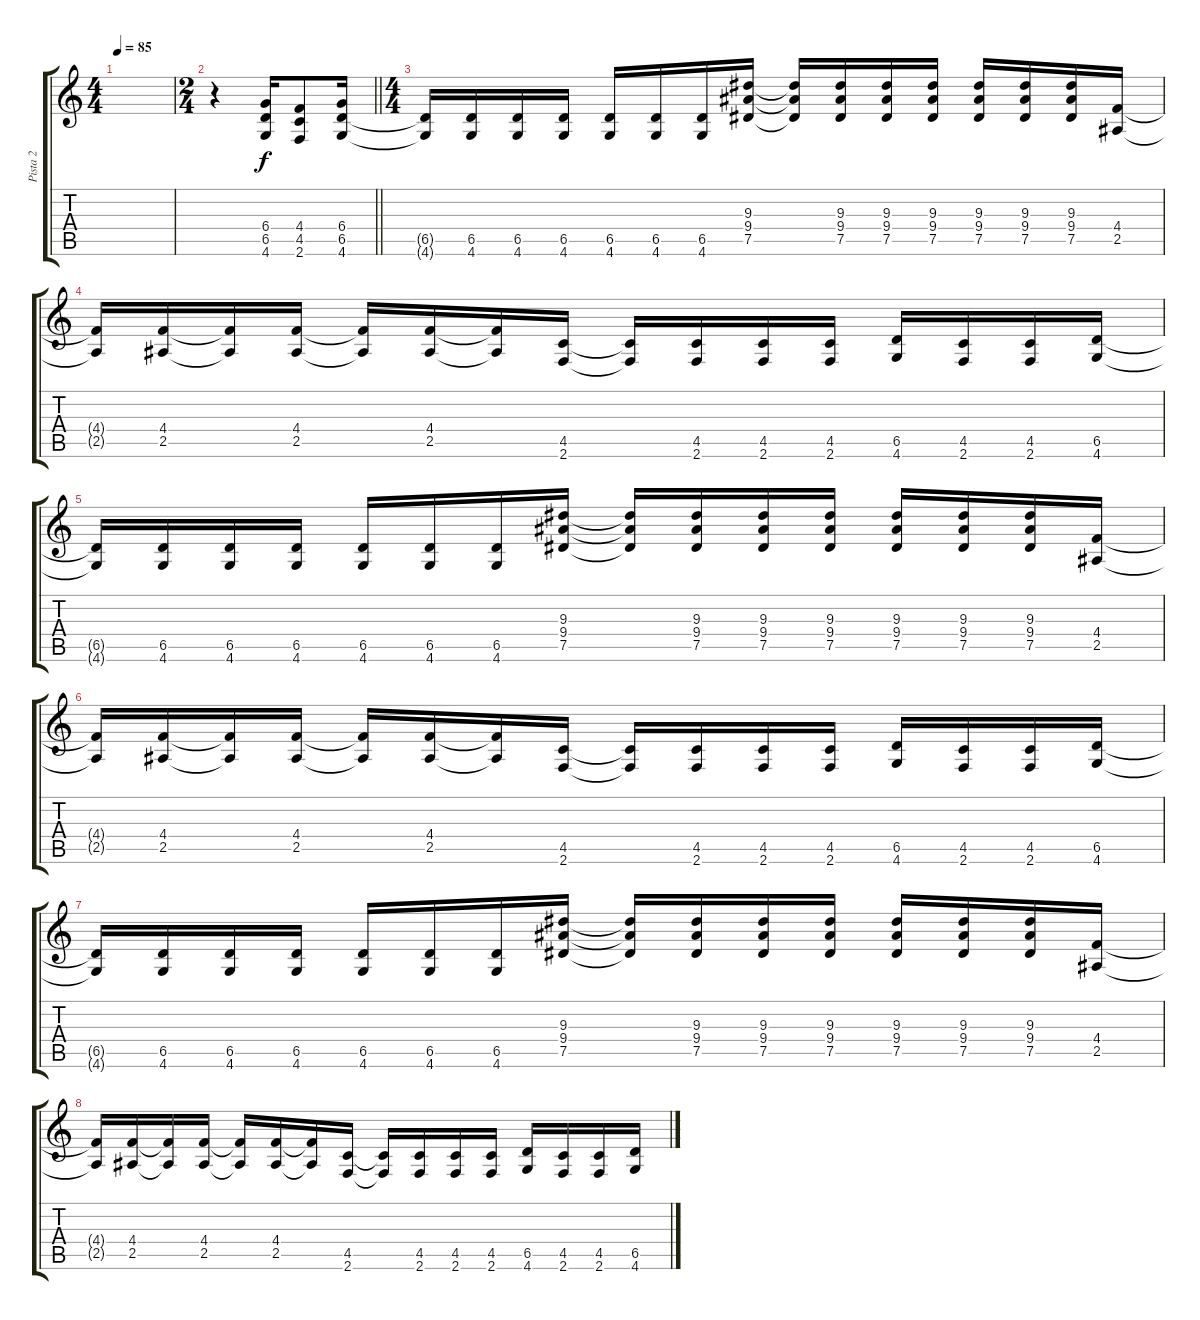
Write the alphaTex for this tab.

\track ("Pista 2" "Pista 2") {instrument distortionguitar}
\staff {score tabs}
\tuning (Eb4 Bb3 Gb3 Db3 Ab2 Eb2) {hide}
\ts (4 4)
\tempo 85
\clef g2
\ks c
|
\ts (2 4)
\barLineRight lightlight
r.4 (6.4 6.5 4.6).16 (4.4 4.5 2.6).8 (6.4 6.5 4.6).16 |
\ts (4 4)
(6.5{t} 4.6{t}).16 (6.5 4.6).16 (6.5 4.6).16 (6.5 4.6).16 (6.5 4.6).16 (6.5 4.6).16 (6.5 4.6).16 (9.3 9.4 7.5).16 (9.3{t} 9.4{t} 7.5{t}).16 (9.3 9.4 7.5).16 (9.3 9.4 7.5).16 (9.3 9.4 7.5).16 (9.3 9.4 7.5).16 (9.3 9.4 7.5).16 (9.3 9.4 7.5).16 (4.4 2.5).16 |
(4.4{t} 2.5{t}).16 (4.4 2.5).16 (4.4{t} 2.5{t}).16 (4.4 2.5).16 (4.4{t} 2.5{t}).16 (4.4 2.5).16 (4.4{t} 2.5{t}).16 (4.5 2.6).16 (4.5{t} 2.6{t}).16 (4.5 2.6).16 (4.5 2.6).16 (4.5 2.6).16 (6.5 4.6).16 (4.5 2.6).16 (4.5 2.6).16 (6.5 4.6).16 |
(6.5{t} 4.6{t}).16 (6.5 4.6).16 (6.5 4.6).16 (6.5 4.6).16 (6.5 4.6).16 (6.5 4.6).16 (6.5 4.6).16 (9.3 9.4 7.5).16 (9.3{t} 9.4{t} 7.5{t}).16 (9.3 9.4 7.5).16 (9.3 9.4 7.5).16 (9.3 9.4 7.5).16 (9.3 9.4 7.5).16 (9.3 9.4 7.5).16 (9.3 9.4 7.5).16 (4.4 2.5).16 |
(4.4{t} 2.5{t}).16 (4.4 2.5).16 (4.4{t} 2.5{t}).16 (4.4 2.5).16 (4.4{t} 2.5{t}).16 (4.4 2.5).16 (4.4{t} 2.5{t}).16 (4.5 2.6).16 (4.5{t} 2.6{t}).16 (4.5 2.6).16 (4.5 2.6).16 (4.5 2.6).16 (6.5 4.6).16 (4.5 2.6).16 (4.5 2.6).16 (6.5 4.6).16 |
(6.5{t} 4.6{t}).16 (6.5 4.6).16 (6.5 4.6).16 (6.5 4.6).16 (6.5 4.6).16 (6.5 4.6).16 (6.5 4.6).16 (9.3 9.4 7.5).16 (9.3{t} 9.4{t} 7.5{t}).16 (9.3 9.4 7.5).16 (9.3 9.4 7.5).16 (9.3 9.4 7.5).16 (9.3 9.4 7.5).16 (9.3 9.4 7.5).16 (9.3 9.4 7.5).16 (4.4 2.5).16 |
(4.4{t} 2.5{t}).16 (4.4 2.5).16 (4.4{t} 2.5{t}).16 (4.4 2.5).16 (4.4{t} 2.5{t}).16 (4.4 2.5).16 (4.4{t} 2.5{t}).16 (4.5 2.6).16 (4.5{t} 2.6{t}).16 (4.5 2.6).16 (4.5 2.6).16 (4.5 2.6).16 (6.5 4.6).16 (4.5 2.6).16 (4.5 2.6).16 (6.5 4.6).16
